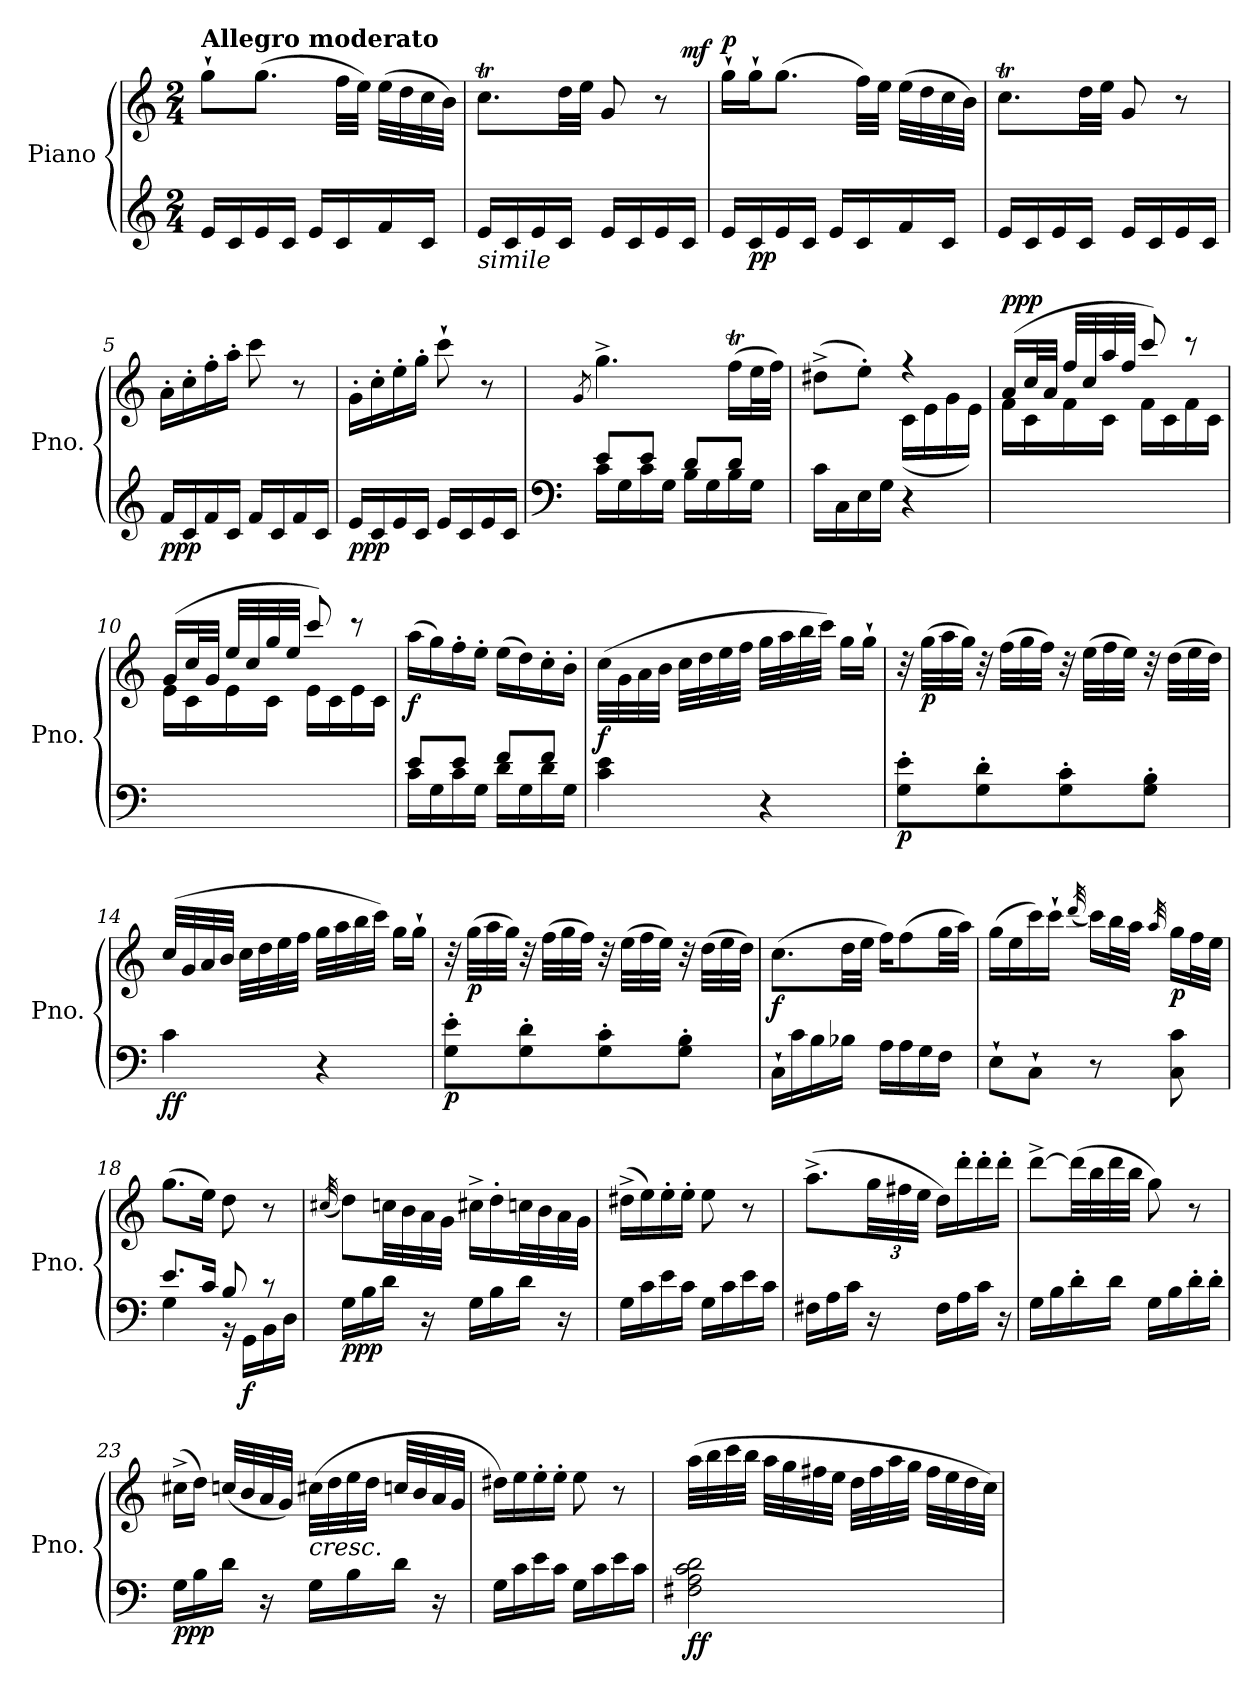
**kern	**kern	**dynam
*part1	*part1	*part1
*staff2	*staff1	*staff1/2
*I"Piano	*	*
*I'Pno.	*	*
*clefG2	*clefG2	*
*k[]	*k[]	*
*M2/4	*M2/4	*
*MM63	*MM63	*
=1	=1	=1
!	!LO:TX:a:B:t=Allegro moderato	!
!	!	!LO:DY:b=2
!	!	!LO:DY:n=1:b
16e/LL	8gg`\L	p mf
16c/	.	.
16e/	(>8.gg\J	.
16c/JJ	.	.
16e/LL	.	.
*	*MM85	*
16c/	32ff\LLL	.
.	32ee\JJJ)	.
16f/	(>32ee\LLL	.
.	32dd\	.
16c/JJ	32cc\	.
.	32b\JJJ)	.
=2	=2	=2
*	*^	*
!LO:TX:b:i:t=simile	!	!	!
16e/LL	8.ccT\L	4..ryy	.
16c/	.	.	.
16e/	.	.	.
16c/JJ	32dd\LL	.	.
.	32ee\JJJ	.	.
16e/LL	8g/	.	.
16c/	.	.	.
16e/	8r	.	.
!	!	!	!LO:DY:a
16c/JJ	.	16ryy	mf
=3	=3	=3	=3
!	!	!	!LO:DY:a
*	*v	*v	*
16e/LL	16gg`\LL	p
!	!	!LO:DY:b=2
16c/	16gg`\J	pp
16e/	(>8.gg\J	.
16c/JJ	.	.
16e/LL	.	.
16c/	32ff\LLL)	.
.	32ee\JJJ	.
16f/	(>32ee\LLL	.
.	32dd\	.
16c/JJ	32cc\	.
.	32b\JJJ)	.
=4	=4	=4
16e/LL	8.ccT\L	.
16c/	.	.
16e/	.	.
16c/JJ	32dd\LL	.
.	32ee\JJJ	.
16e/LL	8g/	.
16c/	.	.
16e/	8r	.
16c/JJ	.	.
=5	=5	=5
!	!	!LO:DY:b=2
!	!	!LO:DY:n=1:b
16f/LL	16a'\LL	pp p
16c/	16cc'\	.
16f/	16ff'\	.
16c/JJ	16aa'\JJ	.
16f/LL	8ccc\	.
16c/	.	.
16f/	8r	.
16c/JJ	.	.
!!LO:LB:g=z
=6	=6	=6
!	!	!LO:DY:b=2
!	!	!LO:DY:n=1:b
16e/LL	16g'\LL	pp p
16c/	16cc'\	.
16e/	16ee'\	.
16c/JJ	16gg'\JJ	.
16e/LL	8ccc`\	.
16c/	.	.
16e/	8r	.
16c/JJ	.	.
=7	=7	=7
*clefF4	*	*
.	8qg/	.
*^	*	*
!	!	!	!LO:DY:b=2
!	!	!	!LO:DY:n=1:b
8e/L	16c\LL	4.gg^\	mf f
.	16G\	.	.
8e/J	16c\	.	.
.	16G\JJ	.	.
8d/L	16B\LL	.	.
.	16G\	.	.
8d/J	16B\	(>16ffT\LL	.
.	16G\JJ	32ee\L	.
.	.	32ff\JJJ)	.
*v	*v	*	*
=8	=8	=8
*	*^	*
16c\LL	4rcccyy	(>8dd#X<^\L	.
16C\	.	.	.
16E\	.	8ee'\J)	.
16G\JJ	.	.	.
4r	4r	(<16c\LL	.
.	.	16e<\	.
.	.	16g\	.
.	.	16e<\JJ)	.
=9	=9	=9	=9
!	!	!	!LO:DY:a
!	!	!	!LO:DY:n=1:b
2ryy	(>16a/LL	16f<\LL	p pp
.	32cc/L	16c\	.
.	32a/JJJ	.	.
.	32ff/LLL	16f\	.
.	32cc/	.	.
.	32aa/	16c\JJ	.
.	32ff/JJJ	.	.
.	8ccc/)	16f\LL	.
.	.	16c\	.
.	8r	16f\	.
.	.	16c\JJ	.
=10	=10	=10	=10
2ryy	(>16g/LL	16e\LL	.
.	32cc/L	16c\	.
.	32g/JJJ	.	.
.	32ee/LLL	16e\	.
.	32cc/	.	.
.	32gg/	16c\JJ	.
.	32ee/JJJ	.	.
.	8ccc/)	16e\LL	.
.	.	16c\	.
.	8r	16e\	.
.	.	16c\JJ	.
!!LO:LB:g=z
=11	=11	=11	=11
*^	*	*	*
!	!	!	!	!LO:DY:b
*	*	*v	*v	*
8e/L	16c\LL	(>16aa\LL	f
.	16G\	16gg\)	.
8e/J	16c\	16ff'\	.
.	16G\JJ	16ee'\JJ	.
8f/L	16d\LL	(>16ee\LL	.
.	16G\	16dd\)	.
8f/J	16d\	16cc'\	.
.	16G\JJ	16b'\JJ	.
=12	=12	=12	=12
!	!	!	!LO:DY:b
*v	*v	*	*
4c\ 4e\	(>32cc\LLL	f
.	32g\	.
.	32a\	.
.	32b\JJJ	.
.	32cc\LLL	.
.	32dd\	.
.	32ee\	.
.	32ff\JJJ	.
4r	32gg\LLL	.
.	32aa\	.
.	32bb\	.
.	32ccc\JJJ)	.
.	16gg\LL	.
.	16gg`\JJ	.
=13	=13	=13
!	!	!LO:DY:b=2
8G\' 8e\'L	32r	p
!	!	!LO:DY:b
.	(>32gg\LLL	p
.	32aa\	.
.	32gg\JJJ)	.
8G\' 8d\'	32r	.
.	(>32ff\LLL	.
.	32gg\	.
.	32ff\JJJ)	.
8G\' 8c\'	32r	.
.	(>32ee\LLL	.
.	32ff\	.
.	32ee\JJJ)	.
8G\' 8B\'J	32r	.
.	(>32dd\LLL	.
.	32ee\	.
.	32dd\JJJ)	.
=14	=14	=14
!	!	!LO:DY:b=2
!	!	!LO:DY:n=1:b
4c\	(>32cc/LLL	f f
.	32g/	.
.	32a/	.
.	32b/JJJ	.
.	32cc\LLL	.
.	32dd\	.
.	32ee\	.
.	32ff\JJJ	.
4r	32gg\LLL	.
.	32aa\	.
.	32bb\	.
.	32ccc\JJJ)	.
.	16gg\LL	.
.	16gg`\JJ	.
!!LO:LB:g=z
=15	=15	=15
!	!	!LO:DY:b=2
8G\' 8e\'L	32r	p
!	!	!LO:DY:b
.	(>32gg\LLL	p
.	32aa\	.
.	32gg\JJJ)	.
8G\' 8d\'	32r	.
.	(>32ff\LLL	.
.	32gg\	.
.	32ff\JJJ)	.
8G\' 8c\'	32r	.
.	(>32ee\LLL	.
.	32ff\	.
.	32ee\JJJ)	.
8G\' 8B\'J	32r	.
.	(>32dd\LLL	.
.	32ee\	.
.	32dd\JJJ)	.
=16	=16	=16
!	!	!LO:DY:b
16C`\LL	(>8.cc\L	f
16c\	.	.
16B\	.	.
16B-X\JJ	32dd\LL	.
.	32ee\JJJ	.
16A\LL	16ff\KL)	.
16A\	(>8ff\	.
16G\	.	.
16F\JJ	32gg\LL	.
.	32aa\JJJ)	.
=17	=17	=17
8E`\L	(>16gg\LL	.
.	16ee\	.
8C`\J	16ccc\)	.
.	16ccc`\JJ	.
.	(<32qddd/	.
8r	16ccc\LL)	.
.	32bb\L	.
.	32aa\JJJ	.
.	32qaa/	.
!	!	!LO:DY:b
8C\ 8c\	16gg\LL	p
.	32ff\L	.
.	32ee\JJJ	.
=18	=18	=18
*^	*	*
8.e/L	4G\	(>8.gg\L	.
16c/Jk	.	16ee\Jk)	.
8B/	16r	8dd\	.
!	!	!	!LO:DY:b=2
.	16GG\LL	.	f
8r	16BB\	8r	.
.	16D\JJ	.	.
*v	*v	*	*
!!LO:LB:g=z
=19	=19	=19
.	(<32qcc#X/	.
!	!	!LO:DY:b=2
!	!	!LO:DY:n=1:b
16G\LL	8dd\L)	pp p
16B\	.	.
16d\JJ	32ccn\LL	.
.	32b\	.
16r	32a\	.
.	32g\JJJ	.
16G\LL	16cc#X^\LL	.
16B\	16dd'\	.
16d\JJ	32ccn\L	.
.	32b\	.
16r	32a\	.
.	32g\JJJ	.
=20	=20	=20
16G\LL	(>16dd#X^\LL	.
16c\	16ee\)	.
16e\	16ee'\	.
16c\JJ	16ee'\JJ	.
16G\LL	8ee\	.
16c\	.	.
16e\	8r	.
16c\JJ	.	.
=21	=21	=21
!	!	!LO:DY:b=2
!	!	!LO:DY:n=1:b
!	!	!LO:DY:n=2:b
16F#X\LL	(>8.aa^\L	mp mf mf
16A\	.	.
16c\JJ	.	.
*	*Xbrackettup	*
16r	48gg\LL	.
.	48ff#X\	.
.	48ee\JJJ	.
16F#\LL	16dd\LL)	.
16A\	16ddd'\	.
16c\JJ	16ddd'\	.
16r	16ddd'\JJ	.
=22	=22	=22
16G\LL	[8ddd^\L	.
16B\	.	.
16d'\	(>32ddd\LL]	.
.	32bb\	.
16d\JJ	32ddd\	.
.	32bb\JJJ	.
16G\LL	8gg\)	.
16B\	.	.
16d'\	8r	.
16d'\JJ	.	.
!!LO:LB:g=z
=23	=23	=23
!	!	!LO:DY:b=2
!	!	!LO:DY:n=1:b
16G\LL	(>16cc#X^\LL	pp p
16B\	16dd\JJ)	.
16d\JJ	(<32ccn/LLL	.
.	32b/	.
16r	32a/	.
.	32g/JJJ)	.
!	!LO:TX:b:i:t=cresc.	!
16G\LL	(>32cc#X\LLL	.
.	32dd\	.
16B\	32ee\	.
.	32dd\JJJ	.
16d\JJ	32ccn/LLL	.
.	32b/	.
16r	32a/	.
.	32g/JJJ	.
=24	=24	=24
16G\LL	16dd#X\LL)	.
16c\	16ee\	.
16e\	16ee'\	.
16c\JJ	16ee'\JJ	.
16G\LL	8ee\	.
16c\	.	.
16e\	8r	.
16c\JJ	.	.
=25	=25	=25
!	!	!LO:DY:b=2
!	!	!LO:DY:n=1:b
2F#X\ 2A\ 2c\ 2d\	(>32aa\LLL	f f
.	32bb\	.
.	32ccc\	.
.	32bb\JJJ	.
.	32aa\LLL	.
.	32gg\	.
.	32ff#X\	.
.	32ee\JJJ	.
.	32dd\LLL	.
.	32ff#\	.
.	32aa\	.
.	32gg\JJJ	.
.	32ff#\LLL	.
.	32ee\	.
.	32dd\	.
.	32cc\JJJ)	.
=	=	=
*-	*-	*-
